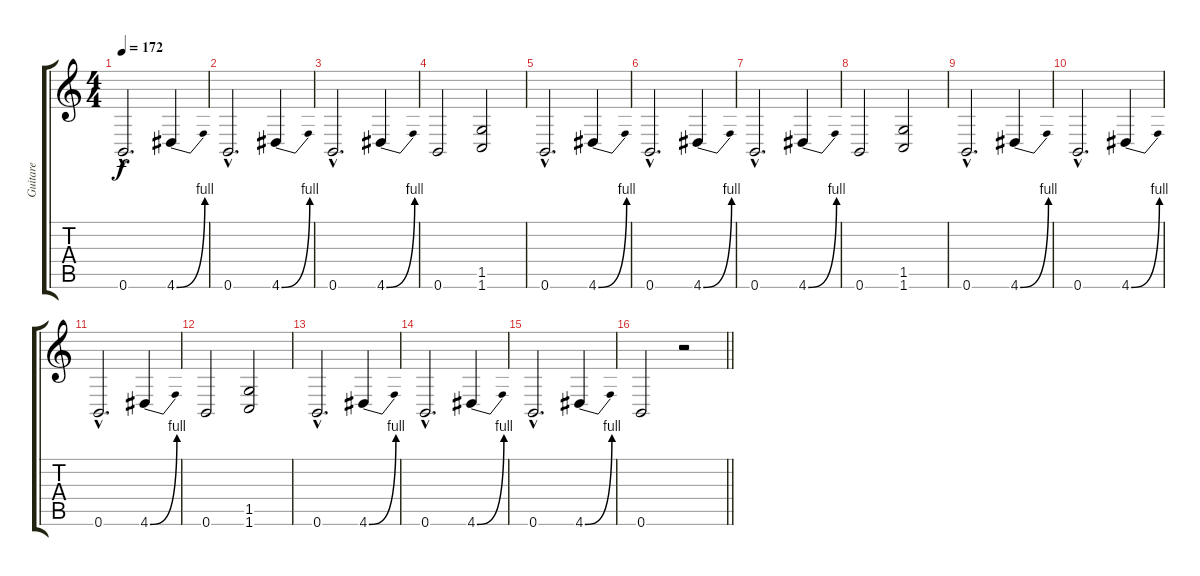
\track ("Guitare" "Guitare") {instrument distortionguitar}
\staff {score tabs}
\tuning (B3 Gb3 D3 B2 Gb2 B1) {hide}
\ts (4 4)
\tempo 172
\clef g2
\ks c
0.6{hac}.2{d dy f instrument distortionguitar} 4.6{be (bend 0 0 60 4)}.4 |
0.6{hac}.2{d} 4.6{be (bend 0 0 60 4)}.4 |
0.6{hac}.2{d} 4.6{be (bend 0 0 60 4)}.4 |
0.6.2 (1.5 1.6).2 |
0.6{hac}.2{d} 4.6{be (bend 0 0 60 4)}.4 |
0.6{hac}.2{d} 4.6{be (bend 0 0 60 4)}.4 |
0.6{hac}.2{d} 4.6{be (bend 0 0 60 4)}.4 |
0.6.2 (1.5 1.6).2 |
0.6{hac}.2{d} 4.6{be (bend 0 0 60 4)}.4 |
0.6{hac}.2{d} 4.6{be (bend 0 0 60 4)}.4 |
0.6{hac}.2{d} 4.6{be (bend 0 0 60 4)}.4 |
0.6.2 (1.5 1.6).2 |
0.6{hac}.2{d} 4.6{be (bend 0 0 60 4)}.4 |
0.6{hac}.2{d} 4.6{be (bend 0 0 60 4)}.4 |
0.6{hac}.2{d} 4.6{be (bend 0 0 60 4)}.4 |
\barLineRight lightlight
0.6.2 r.2
